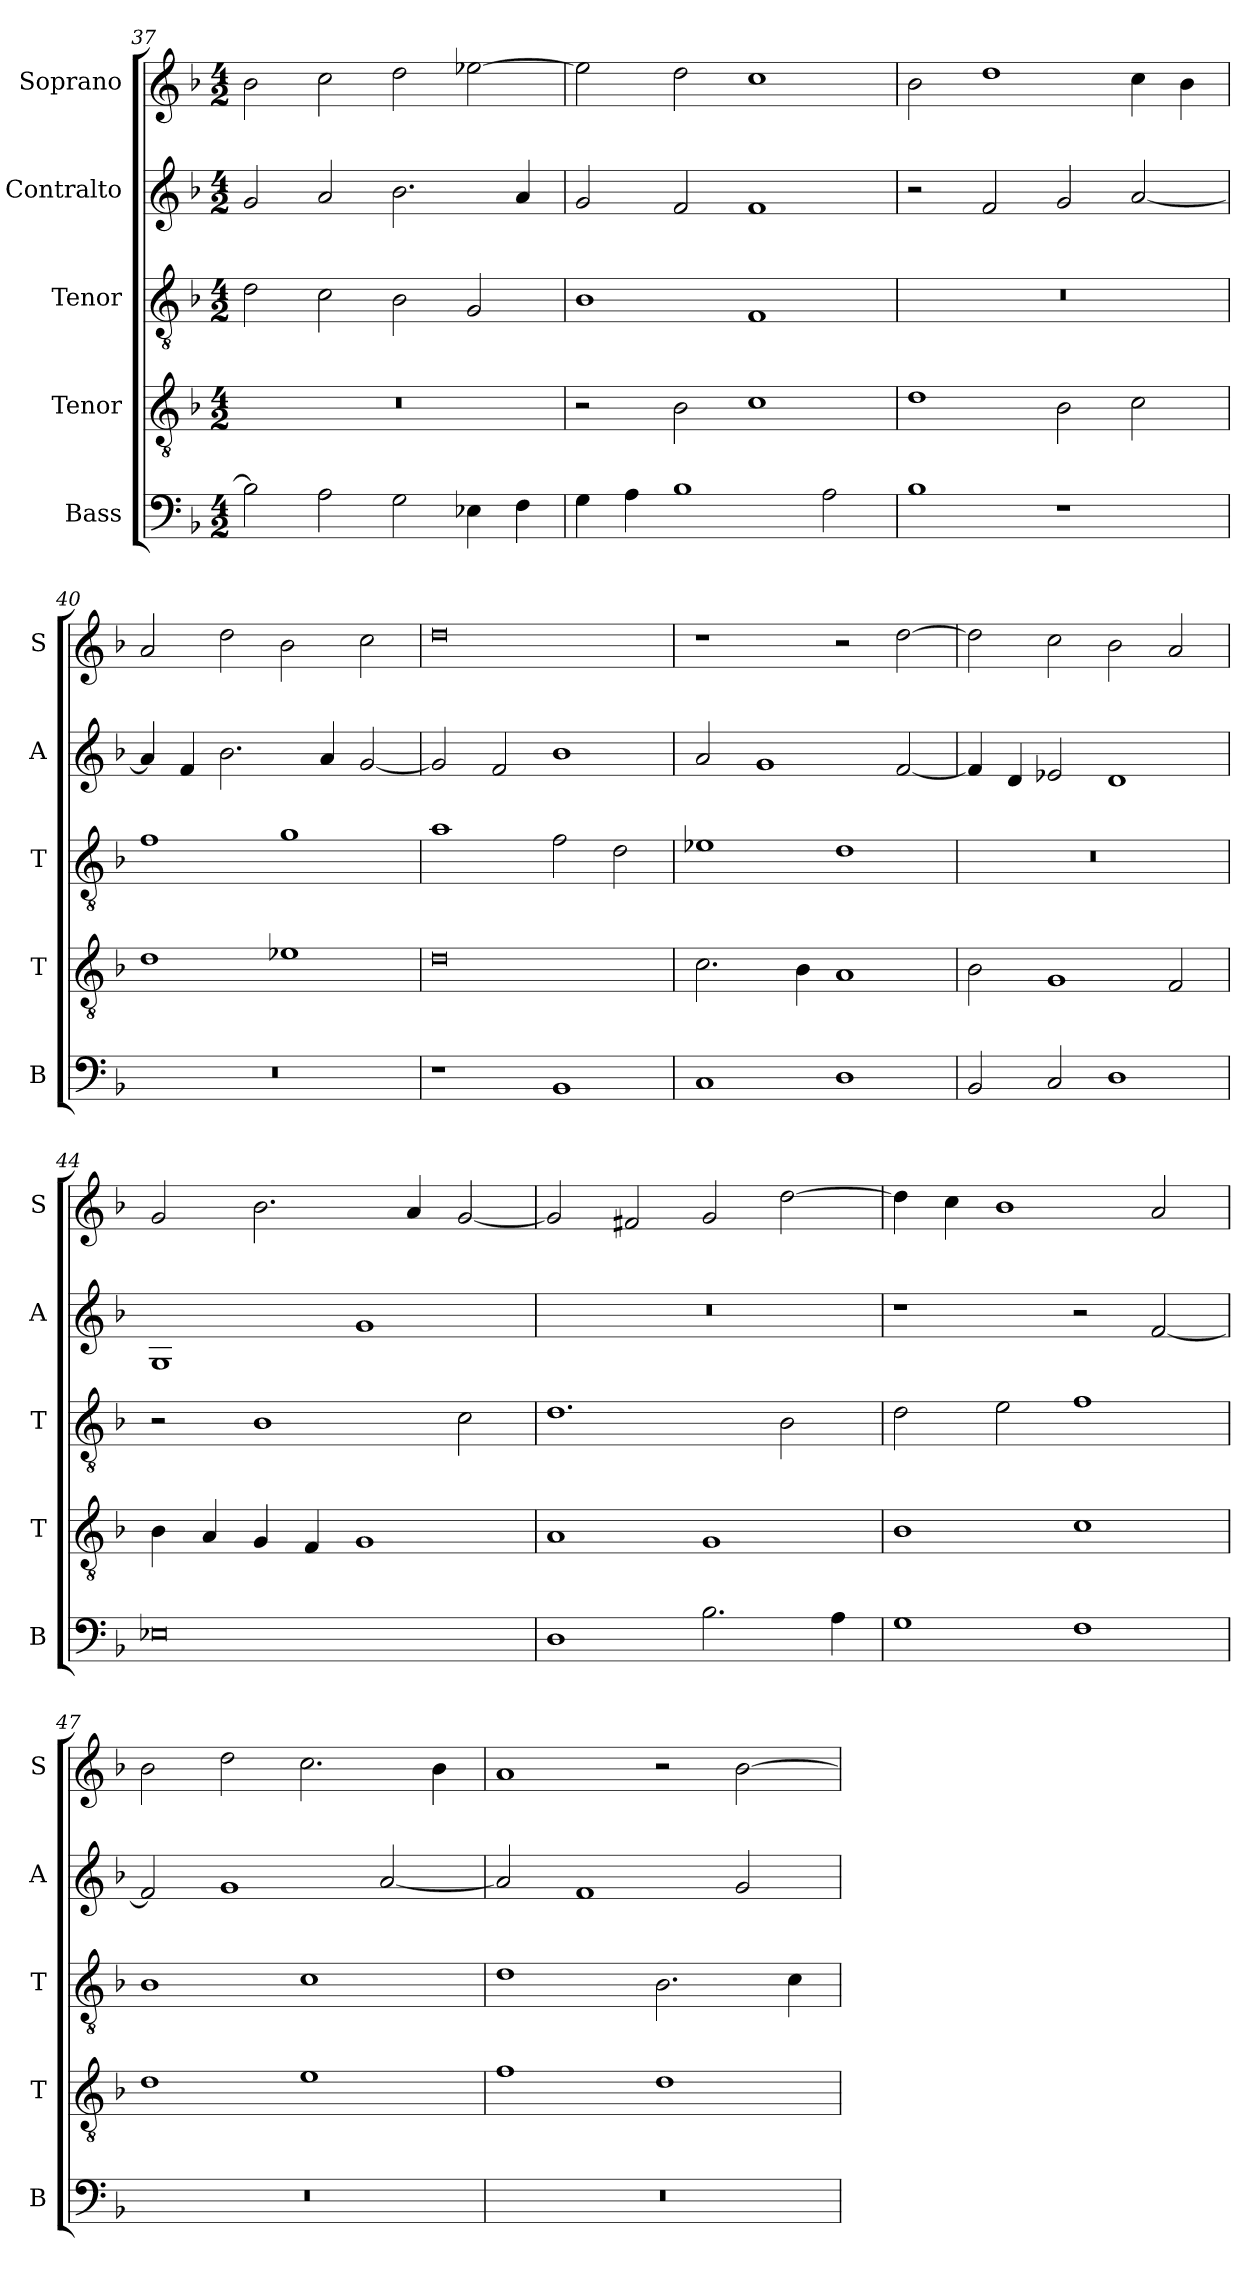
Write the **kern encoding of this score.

**kern	**kern	**kern	**kern	**kern
*part5	*part4	*part3	*part2	*part1
*staff5	*staff4	*staff3	*staff2	*staff1
*I"Bass	*I"Tenor	*I"Tenor	*I"Contralto	*I"Soprano
*I'B	*I'T	*I'T	*I'A	*I'S
*clefF4	*clefGv2	*clefGv2	*clefG2	*clefG2
*k[b-]	*k[b-]	*k[b-]	*k[b-]	*k[b-]
*G:dor	*G:dor	*G:dor	*G:dor	*G:dor
*M4/2	*M4/2	*M4/2	*M4/2	*M4/2
=37	=37	=37	=37	=37
2B-]	0r	2d	2g	2b-
2A	.	2c	2a	2cc
2G	.	2B-	2.b-	2dd
4E-X	.	2G	.	[2ee-X
4F	.	.	4a	.
=38	=38	=38	=38	=38
4G	2r	1B-	2g	2ee-]
4A	.	.	.	.
1B-	2B-	.	2f	2dd
.	1c	1F	1f	1cc
2A	.	.	.	.
=39	=39	=39	=39	=39
1B-	1d	0r	2r	2b-
.	.	.	2f	1dd
1r	2B-	.	2g	.
.	2c	.	[2a	4cc
.	.	.	.	4b-
=40	=40	=40	=40	=40
0r	1d	1f	4a]	2a
.	.	.	4f	.
.	.	.	2.b-	2dd
.	1e-X	1g	.	2b-
.	.	.	4a	.
.	.	.	[2g	2cc
=41	=41	=41	=41	=41
1r	0d	1a	2g]	0dd
.	.	.	2f	.
1BB-	.	2f	1b-	.
.	.	2d	.	.
=42	=42	=42	=42	=42
1C	2.c	1e-X	2a	1r
.	.	.	1g	.
.	4B-	.	.	.
1D	1A	1d	.	2r
.	.	.	[2f	[2dd
=43	=43	=43	=43	=43
2BB-	2B-	0r	4f]	2dd]
.	.	.	4d	.
2C	1G	.	2e-X	2cc
1D	.	.	1d	2b-
.	2F	.	.	2a
=44	=44	=44	=44	=44
0E-X	4B-	2r	1G	2g
.	4A	.	.	.
.	4G	1B-	.	2.b-
.	4F	.	.	.
.	1G	.	1g	.
.	.	.	.	4a
.	.	2c	.	[2g
=45	=45	=45	=45	=45
1D	1A	1.d	0r	2g]
.	.	.	.	2f#X
2.B-	1G	.	.	2g
.	.	2B-	.	[2dd
4A	.	.	.	.
=46	=46	=46	=46	=46
1G	1B-	2d	1r	4dd]
.	.	.	.	4cc
.	.	2e	.	1b-
1F	1c	1f	2r	.
.	.	.	[2f	2a
=47	=47	=47	=47	=47
0r	1d	1B-	2f]	2b-
.	.	.	1g	2dd
.	1e	1c	.	2.cc
.	.	.	[2a	.
.	.	.	.	4b-
=48	=48	=48	=48	=48
0r	1f	1d	2a]	1a
.	.	.	1f	.
.	1d	2.B-	.	2r
.	.	.	2g	[2b-
.	.	4c	.	.
=	=	=	=	=
*-	*-	*-	*-	*-
